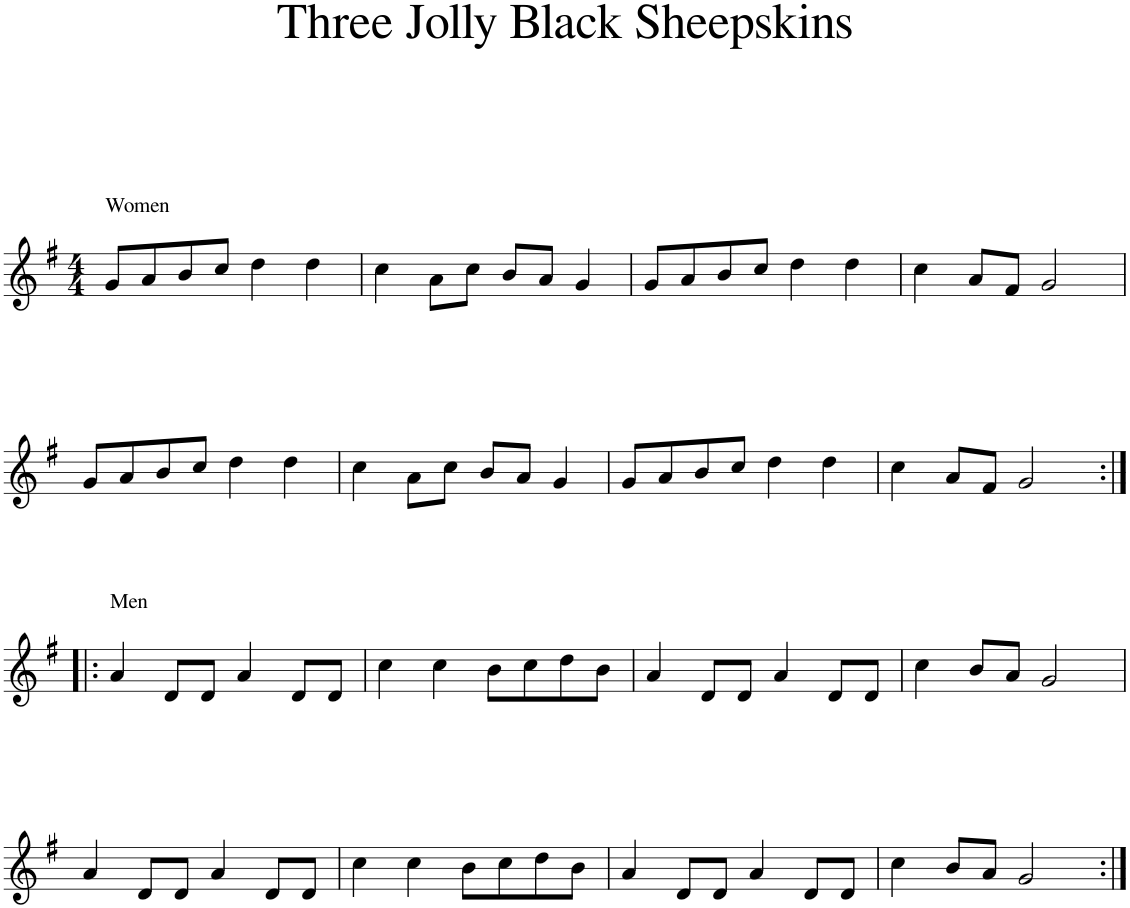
**kern
*part1
*staff1
*I"Piano
*I'Pno
*clefG2
*k[f#]
*G:
*M4/4
=1
!LO:TX:a:t=Women
8g/L
8a/
8b/
8cc/J
4dd\
4dd\
=2
4cc\
8a\L
8cc\J
8b/L
8a/J
4g/
=3
8g/L
8a/
8b/
8cc/J
4dd\
4dd\
=4
4cc\
8a/L
8f#/J
2g/
!!LO:LB:g=z
=5
8g/L
8a/
8b/
8cc/J
4dd\
4dd\
=6
4cc\
8a\L
8cc\J
8b/L
8a/J
4g/
=7
8g/L
8a/
8b/
8cc/J
4dd\
4dd\
=8
4cc\
8a/L
8f#/J
2g/
!!LO:LB:g=z
=9:|!|:
!LO:TX:a:t=Men
4a/
8d/L
8d/J
4a/
8d/L
8d/J
=10
4cc\
4cc\
8b\L
8cc\
8dd\
8b\J
=11
4a/
8d/L
8d/J
4a/
8d/L
8d/J
=12
4cc\
8b/L
8a/J
2g/
!!LO:LB:g=z
=13
4a/
8d/L
8d/J
4a/
8d/L
8d/J
=14
4cc\
4cc\
8b\L
8cc\
8dd\
8b\J
=15
4a/
8d/L
8d/J
4a/
8d/L
8d/J
=16
4cc\
8b/L
8a/J
2g/
=:|!
*-
